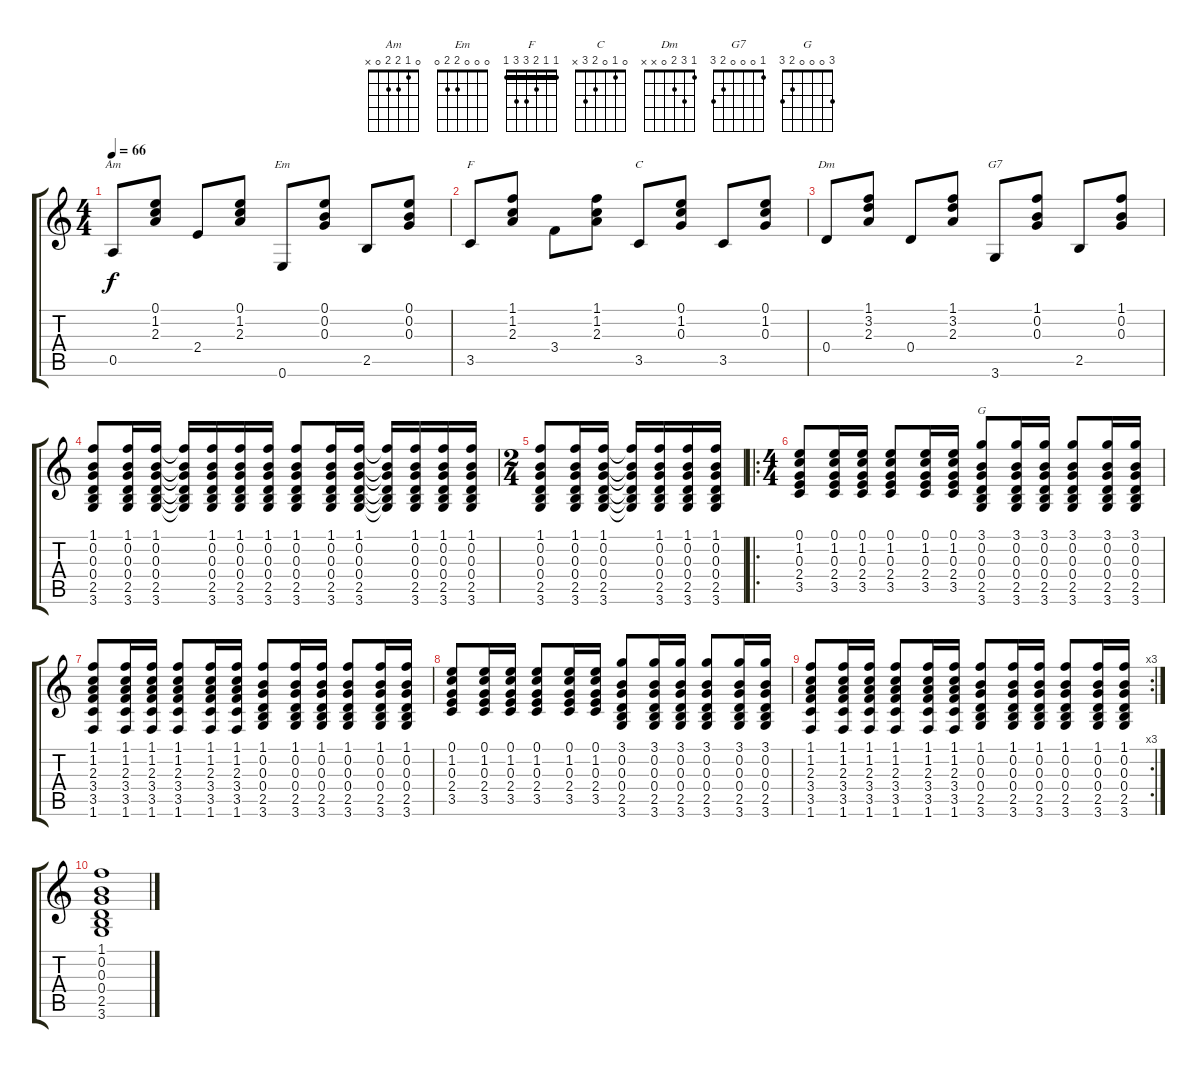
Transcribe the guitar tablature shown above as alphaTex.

\track "" {instrument acousticguitarsteel}
\staff {score tabs}
\tuning (E4 B3 G3 D3 A2 E2) {hide}
\chord ("Am" 0 1 2 2 0 x)
\chord ("Em" 0 0 0 2 2 0)
\chord ("F" 1 1 2 3 3 1) {barre 1}
\chord ("C" 0 1 0 2 3 x)
\chord ("Dm" 1 3 2 0 x x)
\chord ("G7" 1 0 0 0 2 3)
\chord ("G" 3 0 0 0 2 3)
\ts (4 4)
\tempo 66
\clef g2
\ks c
0.5.8{ch "Am" dy f} (0.1 1.2 2.3).8 2.4.8 (0.1 1.2 2.3).8 0.6.8{ch "Em"} (0.1 0.2 0.3).8 2.5.8 (0.1 0.2 0.3).8 |
3.5.8{ch "F"} (1.1 1.2 2.3).8 3.4.8 (1.1 1.2 2.3).8 3.5.8{ch "C"} (0.1 1.2 0.3).8 3.5.8 (0.1 1.2 0.3).8 |
0.4.8{ch "Dm"} (1.1 3.2 2.3).8 0.4.8 (1.1 3.2 2.3).8 3.6.8{ch "G7"} (1.1 0.2 0.3).8 2.5.8 (1.1 0.2 0.3).8 |
(1.1 0.2 0.3 0.4 2.5 3.6).8 (1.1 0.2 0.3 0.4 2.5 3.6).16 (1.1 0.2 0.3 0.4 2.5 3.6).16 (1.1{t} 0.2{t} 0.3{t} 0.4{t} 2.5{t} 3.6{t}).16 (1.1 0.2 0.3 0.4 2.5 3.6).16 (1.1 0.2 0.3 0.4 2.5 3.6).16 (1.1 0.2 0.3 0.4 2.5 3.6).16 (1.1 0.2 0.3 0.4 2.5 3.6).8 (1.1 0.2 0.3 0.4 2.5 3.6).16 (1.1 0.2 0.3 0.4 2.5 3.6).16 (1.1{t} 0.2{t} 0.3{t} 0.4{t} 2.5{t} 3.6{t}).16 (1.1 0.2 0.3 0.4 2.5 3.6).16 (1.1 0.2 0.3 0.4 2.5 3.6).16 (1.1 0.2 0.3 0.4 2.5 3.6).16 |
\ts (2 4)
(1.1 0.2 0.3 0.4 2.5 3.6).8 (1.1 0.2 0.3 0.4 2.5 3.6).16 (1.1 0.2 0.3 0.4 2.5 3.6).16 (1.1{t} 0.2{t} 0.3{t} 0.4{t} 2.5{t} 3.6{t}).16 (1.1 0.2 0.3 0.4 2.5 3.6).16 (1.1 0.2 0.3 0.4 2.5 3.6).16 (1.1 0.2 0.3 0.4 2.5 3.6).16 |
\ro
\ts (4 4)
(0.1 1.2 0.3 2.4 3.5).8 (0.1 1.2 0.3 2.4 3.5).16 (0.1 1.2 0.3 2.4 3.5).16 (0.1 1.2 0.3 2.4 3.5).8 (0.1 1.2 0.3 2.4 3.5).16 (0.1 1.2 0.3 2.4 3.5).16 (3.1 0.2 0.3 0.4 2.5 3.6).8{ch "G"} (3.1 0.2 0.3 0.4 2.5 3.6).16 (3.1 0.2 0.3 0.4 2.5 3.6).16 (3.1 0.2 0.3 0.4 2.5 3.6).8 (3.1 0.2 0.3 0.4 2.5 3.6).16 (3.1 0.2 0.3 0.4 2.5 3.6).16 |
(1.1 1.2 2.3 3.4 3.5 1.6).8 (1.1 1.2 2.3 3.4 3.5 1.6).16 (1.1 1.2 2.3 3.4 3.5 1.6).16 (1.1 1.2 2.3 3.4 3.5 1.6).8 (1.1 1.2 2.3 3.4 3.5 1.6).16 (1.1 1.2 2.3 3.4 3.5 1.6).16 (1.1 0.2 0.3 0.4 2.5 3.6).8 (1.1 0.2 0.3 0.4 2.5 3.6).16 (1.1 0.2 0.3 0.4 2.5 3.6).16 (1.1 0.2 0.3 0.4 2.5 3.6).8 (1.1 0.2 0.3 0.4 2.5 3.6).16 (1.1 0.2 0.3 0.4 2.5 3.6).16 |
(0.1 1.2 0.3 2.4 3.5).8 (0.1 1.2 0.3 2.4 3.5).16 (0.1 1.2 0.3 2.4 3.5).16 (0.1 1.2 0.3 2.4 3.5).8 (0.1 1.2 0.3 2.4 3.5).16 (0.1 1.2 0.3 2.4 3.5).16 (3.1 0.2 0.3 0.4 2.5 3.6).8 (3.1 0.2 0.3 0.4 2.5 3.6).16 (3.1 0.2 0.3 0.4 2.5 3.6).16 (3.1 0.2 0.3 0.4 2.5 3.6).8 (3.1 0.2 0.3 0.4 2.5 3.6).16 (3.1 0.2 0.3 0.4 2.5 3.6).16 |
\rc 3
(1.1 1.2 2.3 3.4 3.5 1.6).8 (1.1 1.2 2.3 3.4 3.5 1.6).16 (1.1 1.2 2.3 3.4 3.5 1.6).16 (1.1 1.2 2.3 3.4 3.5 1.6).8 (1.1 1.2 2.3 3.4 3.5 1.6).16 (1.1 1.2 2.3 3.4 3.5 1.6).16 (1.1 0.2 0.3 0.4 2.5 3.6).8 (1.1 0.2 0.3 0.4 2.5 3.6).16 (1.1 0.2 0.3 0.4 2.5 3.6).16 (1.1 0.2 0.3 0.4 2.5 3.6).8 (1.1 0.2 0.3 0.4 2.5 3.6).16 (1.1 0.2 0.3 0.4 2.5 3.6).16 |
(1.1 0.2 0.3 0.4 2.5 3.6).1{txt ""}
